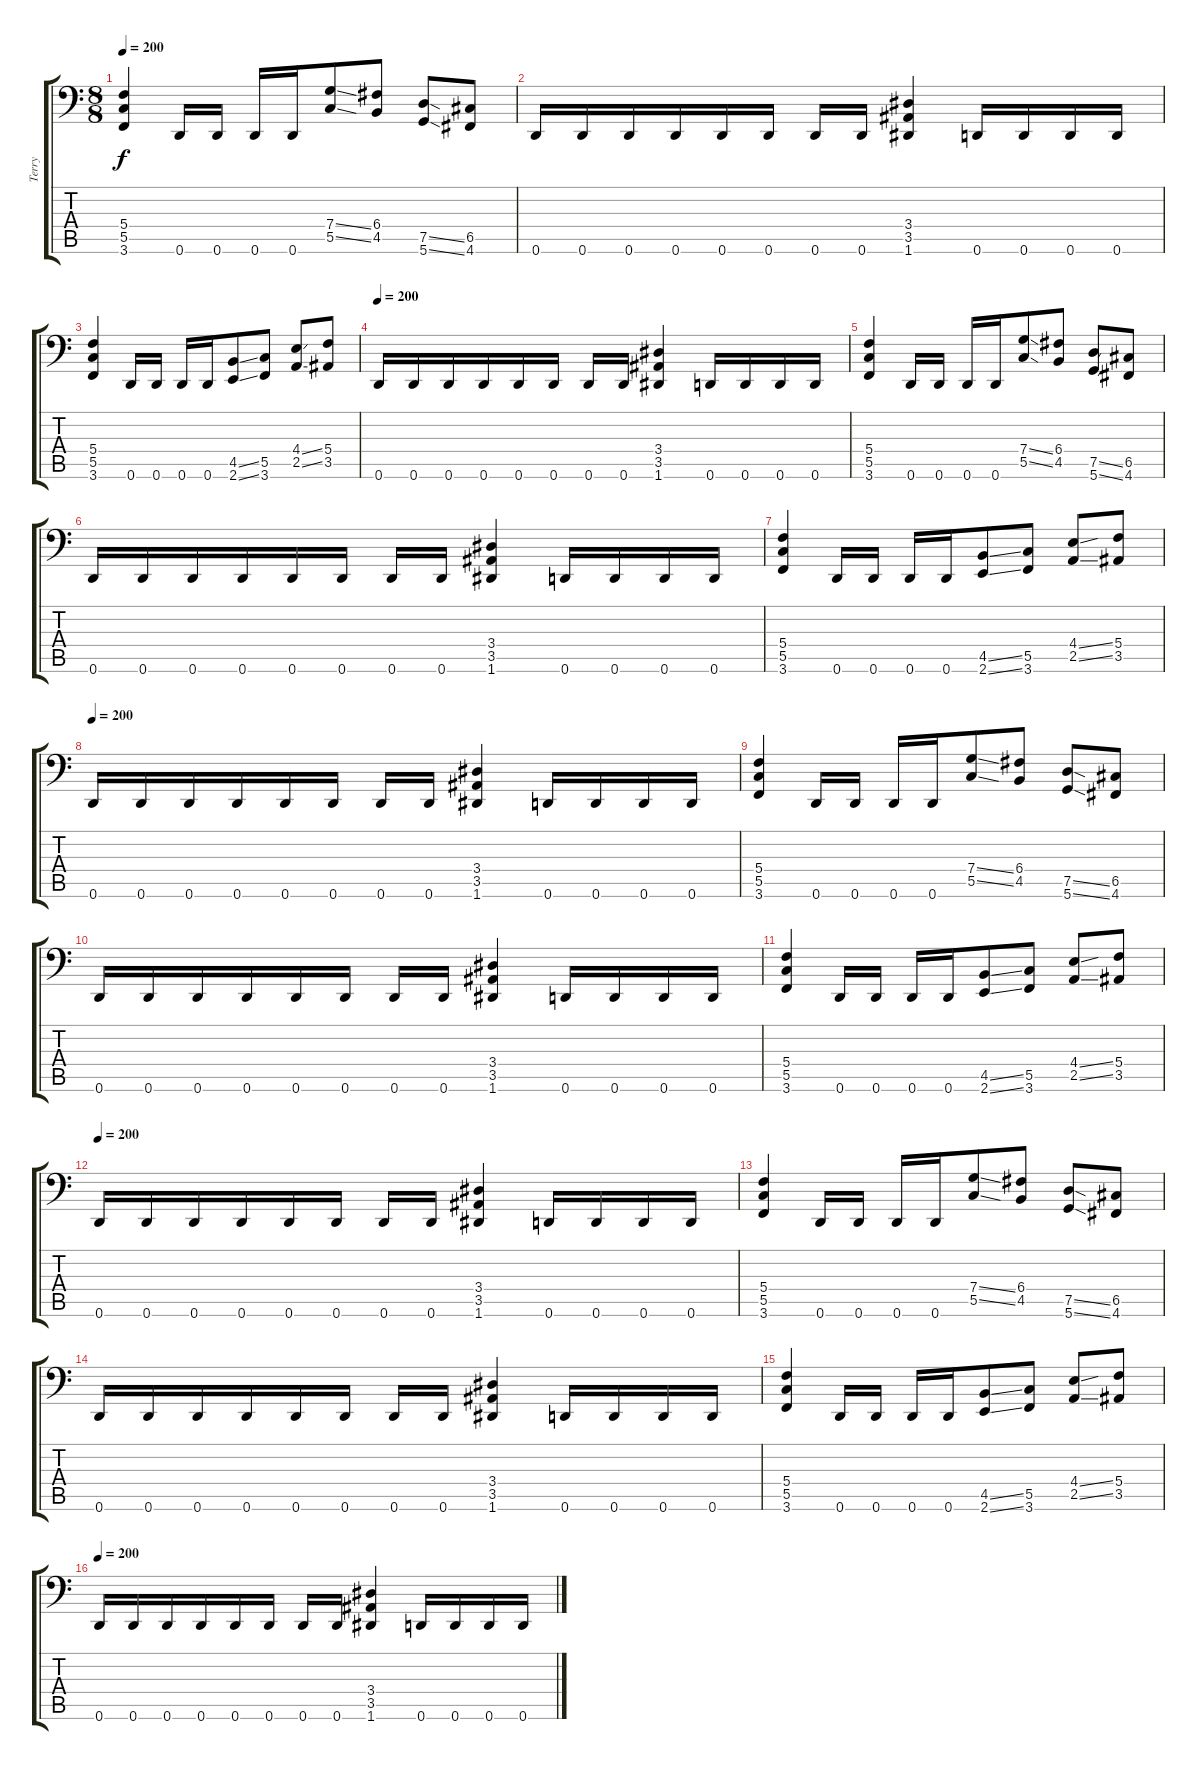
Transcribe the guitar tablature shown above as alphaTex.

\track ("Terry" "Terry") {instrument electricbasspick}
\staff {score tabs}
\tuning (D3 A2 F2 C2 G1 D1) {hide}
\ts (8 8)
\tempo 200
\clef f4
\ks c
(5.4 5.5 3.6).4{dy f} 0.6.16 0.6.16 0.6.16 0.6.16 (7.4{ss} 5.5{ss}).8 (6.4 4.5).8 (7.5{ss} 5.6{ss}).8 (6.5 4.6).8 |
0.6.16 0.6.16 0.6.16 0.6.16 0.6.16 0.6.16 0.6.16 0.6.16 (3.4 3.5 1.6).4 0.6.16 0.6.16 0.6.16 0.6.16 |
(5.4 5.5 3.6).4 0.6.16 0.6.16 0.6.16 0.6.16 (4.5{ss} 2.6{ss}).8 (5.5 3.6).8 (4.4{ss} 2.5{ss}).8 (5.4 3.5).8 |
\tempo 200
0.6.16 0.6.16 0.6.16 0.6.16 0.6.16 0.6.16 0.6.16 0.6.16 (3.4 3.5 1.6).4 0.6.16 0.6.16 0.6.16 0.6.16 |
(5.4 5.5 3.6).4 0.6.16 0.6.16 0.6.16 0.6.16 (7.4{ss} 5.5{ss}).8 (6.4 4.5).8 (7.5{ss} 5.6{ss}).8 (6.5 4.6).8 |
0.6.16 0.6.16 0.6.16 0.6.16 0.6.16 0.6.16 0.6.16 0.6.16 (3.4 3.5 1.6).4 0.6.16 0.6.16 0.6.16 0.6.16 |
(5.4 5.5 3.6).4 0.6.16 0.6.16 0.6.16 0.6.16 (4.5{ss} 2.6{ss}).8 (5.5 3.6).8 (4.4{ss} 2.5{ss}).8 (5.4 3.5).8 |
\tempo 200
0.6.16 0.6.16 0.6.16 0.6.16 0.6.16 0.6.16 0.6.16 0.6.16 (3.4 3.5 1.6).4 0.6.16 0.6.16 0.6.16 0.6.16 |
(5.4 5.5 3.6).4 0.6.16 0.6.16 0.6.16 0.6.16 (7.4{ss} 5.5{ss}).8 (6.4 4.5).8 (7.5{ss} 5.6{ss}).8 (6.5 4.6).8 |
0.6.16 0.6.16 0.6.16 0.6.16 0.6.16 0.6.16 0.6.16 0.6.16 (3.4 3.5 1.6).4 0.6.16 0.6.16 0.6.16 0.6.16 |
(5.4 5.5 3.6).4 0.6.16 0.6.16 0.6.16 0.6.16 (4.5{ss} 2.6{ss}).8 (5.5 3.6).8 (4.4{ss} 2.5{ss}).8 (5.4 3.5).8 |
\tempo 200
0.6.16 0.6.16 0.6.16 0.6.16 0.6.16 0.6.16 0.6.16 0.6.16 (3.4 3.5 1.6).4 0.6.16 0.6.16 0.6.16 0.6.16 |
(5.4 5.5 3.6).4 0.6.16 0.6.16 0.6.16 0.6.16 (7.4{ss} 5.5{ss}).8 (6.4 4.5).8 (7.5{ss} 5.6{ss}).8 (6.5 4.6).8 |
0.6.16 0.6.16 0.6.16 0.6.16 0.6.16 0.6.16 0.6.16 0.6.16 (3.4 3.5 1.6).4 0.6.16 0.6.16 0.6.16 0.6.16 |
(5.4 5.5 3.6).4 0.6.16 0.6.16 0.6.16 0.6.16 (4.5{ss} 2.6{ss}).8 (5.5 3.6).8 (4.4{ss} 2.5{ss}).8 (5.4 3.5).8 |
\tempo 200
0.6.16 0.6.16 0.6.16 0.6.16 0.6.16 0.6.16 0.6.16 0.6.16 (3.4 3.5 1.6).4 0.6.16 0.6.16 0.6.16 0.6.16
